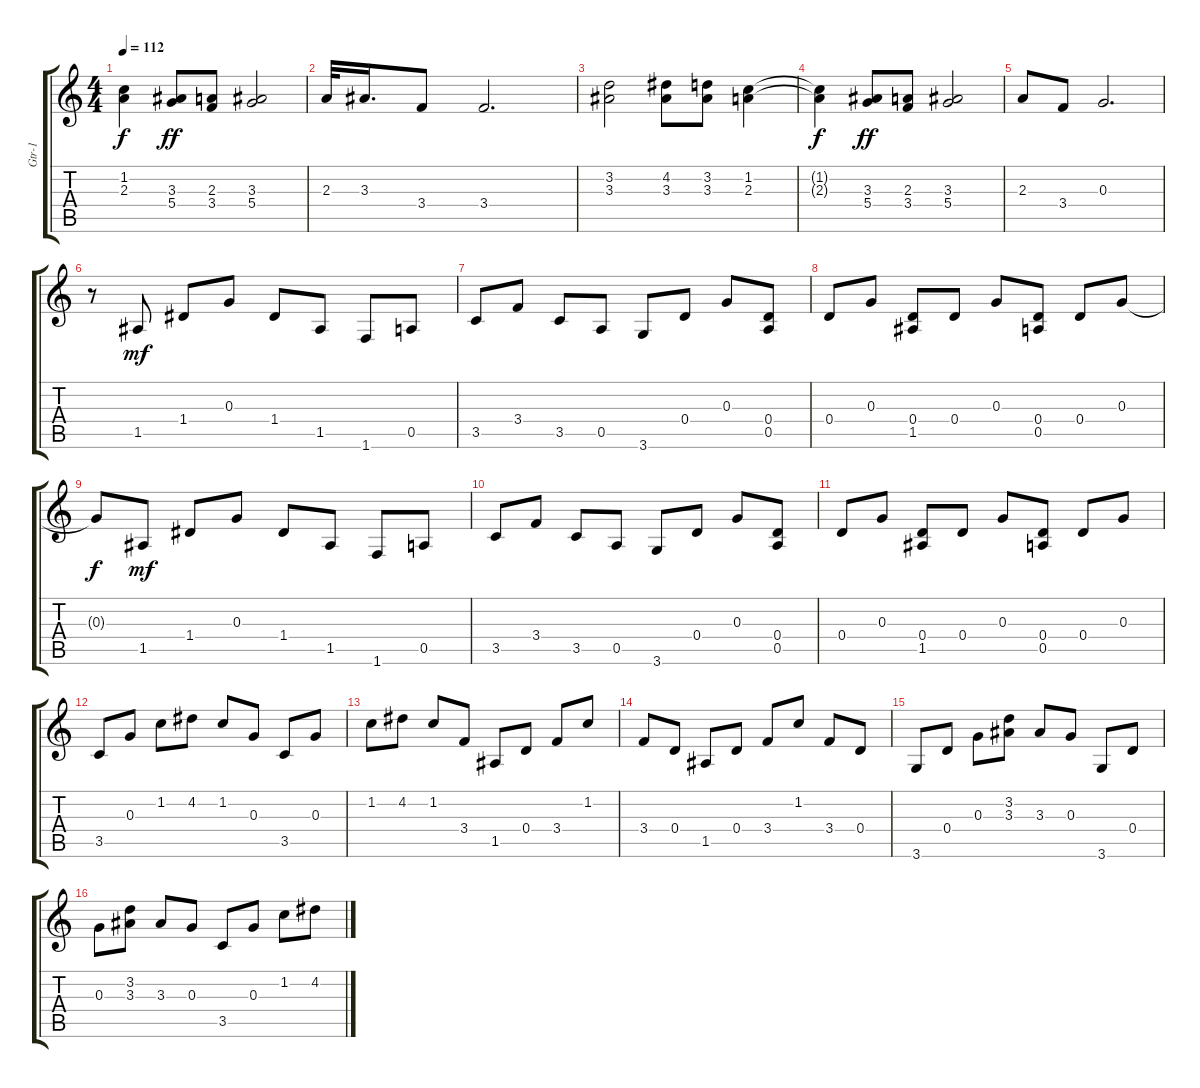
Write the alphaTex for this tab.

\track ("Gtr-1" "Gtr-1") {instrument acousticguitarsteel}
\staff {score tabs}
\tuning (E4 B3 G3 D3 A2 E2) {hide}
\ts (4 4)
\tempo 112
\clef g2
\ks c
(1.2{t} 2.3{t}).4{dy f} (3.3 5.4).8{dy ff} (2.3 3.4).8 (3.3 5.4).2 |
2.3.32 3.3.16{d} 3.4.8 3.4.2{d} |
(3.2 3.3).2 (4.2 3.3).8 (3.2 3.3).8 (1.2 2.3).4 |
(1.2{t} 2.3{t}).4{dy f} (3.3 5.4).8{dy ff} (2.3 3.4).8 (3.3 5.4).2 |
2.3.8 3.4.8 0.3.2{d} |
r.8 1.5.8{dy mf} 1.4.8 0.3.8 1.4.8 1.5.8 1.6.8 0.5.8 |
3.5.8 3.4.8 3.5.8 0.5.8 3.6.8 0.4.8 0.3.8 (0.4 0.5).8 |
0.4.8 0.3.8 (0.4 1.5).8 0.4.8 0.3.8 (0.4 0.5).8 0.4.8 0.3.8 |
0.3{t}.8{dy f} 1.5.8{dy mf} 1.4.8 0.3.8 1.4.8 1.5.8 1.6.8 0.5.8 |
3.5.8 3.4.8 3.5.8 0.5.8 3.6.8 0.4.8 0.3.8 (0.4 0.5).8 |
0.4.8 0.3.8 (0.4 1.5).8 0.4.8 0.3.8 (0.4 0.5).8 0.4.8 0.3.8 |
3.5.8 0.3.8 1.2.8 4.2.8 1.2.8 0.3.8 3.5.8 0.3.8 |
1.2.8 4.2.8 1.2.8 3.4.8 1.5.8 0.4.8 3.4.8 1.2.8 |
3.4.8 0.4.8 1.5.8 0.4.8 3.4.8 1.2.8 3.4.8 0.4.8 |
3.6.8 0.4.8 0.3.8 (3.2 3.3).8 3.3.8 0.3.8 3.6.8 0.4.8 |
0.3.8 (3.2 3.3).8 3.3.8 0.3.8 3.5.8 0.3.8 1.2.8 4.2.8
